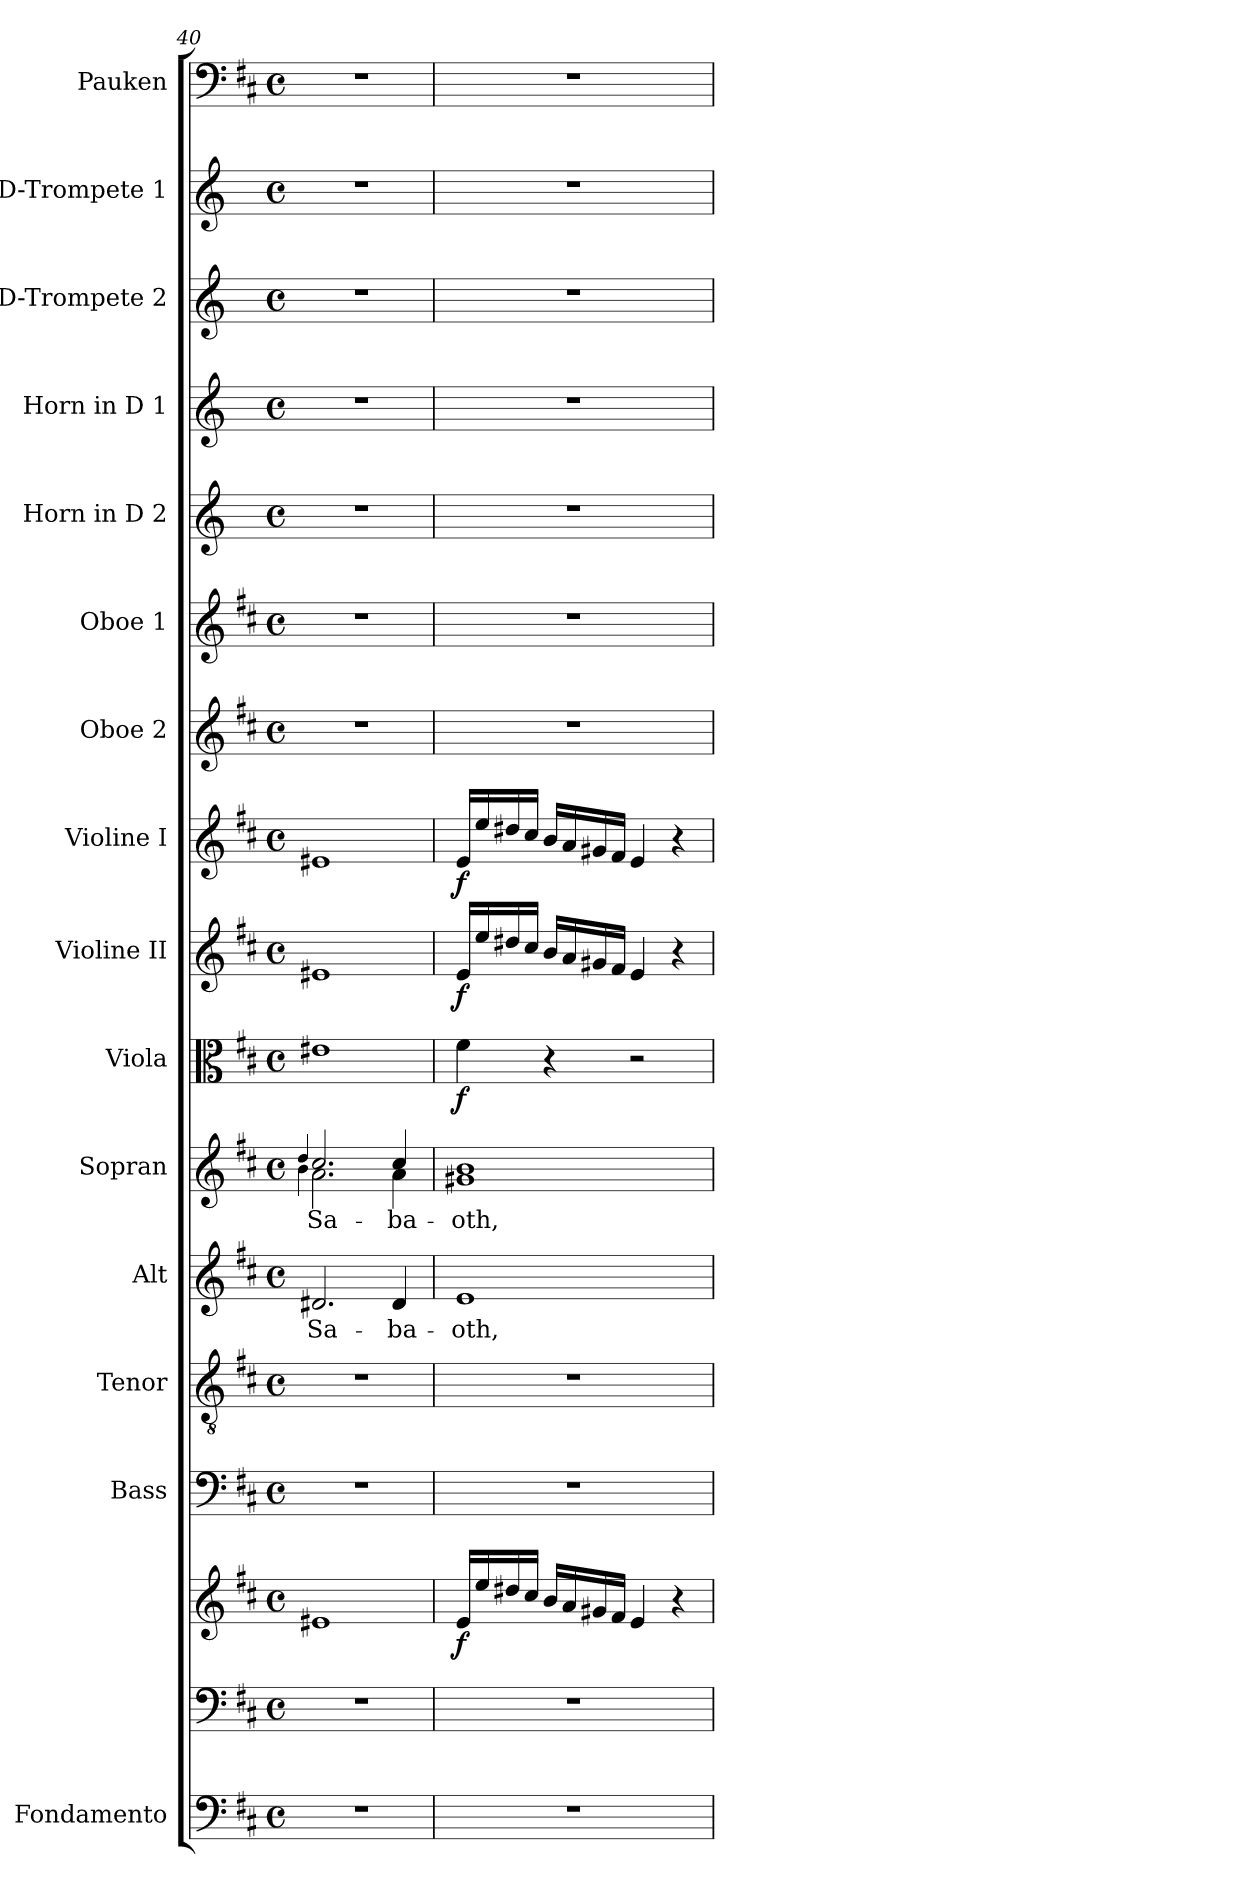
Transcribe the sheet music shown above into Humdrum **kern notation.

**kern	**kern	**kern	**dynam	**kern	**kern	**kern	**text	**kern	**text	**kern	**dynam	**kern	**dynam	**kern	**dynam	**kern	**kern	**kern	**kern	**kern	**kern	**kern
*part16	*part15	*part15	*part15	*part14	*part13	*part12	*part12	*part11	*part11	*part10	*part10	*part9	*part9	*part8	*part8	*part7	*part6	*part5	*part4	*part3	*part2	*part1
*staff17	*staff16	*staff15	*staff15/16	*staff14	*staff13	*staff12	*staff12	*staff11	*staff11	*staff10	*staff10	*staff9	*staff9	*staff8	*staff8	*staff7	*staff6	*staff5	*staff4	*staff3	*staff2	*staff1
*I"Fondamento	*	*	*	*I"Bass	*I"Tenor	*I"Alt	*	*I"Sopran	*	*I"Viola	*	*I"Violine II	*	*I"Violine I	*	*I"Oboe 2	*I"Oboe 1	*I"Horn in D 2	*I"Horn in D 1	*I"D-Trompete 2	*I"D-Trompete 1	*I"Pauken
*I'F.	*	*	*	*I'B.	*I'T.	*I'A.	*	*I'S.	*	*I'Vla.	*	*I'Vl. II	*	*I'Vl. I	*	*I'Ob. 2	*I'Ob. 1	*	*	*I'D Trp. 2	*I'D Trp. 1	*I'Pk.
*clefF4	*clefF4	*clefG2	*	*clefF4	*clefGv2	*clefG2	*	*clefG2	*	*clefC3	*	*clefG2	*	*clefG2	*	*clefG2	*clefG2	*clefG2	*clefG2	*clefG2	*clefG2	*clefF4
*ITrd7c12	*	*	*	*	*	*	*	*	*	*	*	*	*	*	*	*	*	*ITrd6c10	*ITrd6c10	*ITrd-1c-2	*ITrd-1c-2	*
*k[f#c#]	*k[f#c#]	*k[f#c#]	*	*k[f#c#]	*k[f#c#]	*k[f#c#]	*	*k[f#c#]	*	*k[f#c#]	*	*k[f#c#]	*	*k[f#c#]	*	*k[f#c#]	*k[f#c#]	*k[f#c#]	*k[f#c#]	*k[f#c#]	*k[f#c#]	*k[f#c#]
*D:	*D:	*D:	*	*D:	*D:	*D:	*	*D:	*	*D:	*	*D:	*	*D:	*	*D:	*D:	*D:	*D:	*D:	*D:	*D:
*M4/4	*M4/4	*M4/4	*	*M4/4	*M4/4	*M4/4	*	*M4/4	*	*M4/4	*	*M4/4	*	*M4/4	*	*M4/4	*M4/4	*M4/4	*M4/4	*M4/4	*M4/4	*M4/4
*met(c)	*met(c)	*met(c)	*	*met(c)	*met(c)	*met(c)	*	*met(c)	*	*met(c)	*	*met(c)	*	*met(c)	*	*met(c)	*met(c)	*met(c)	*met(c)	*met(c)	*met(c)	*met(c)
=40	=40	=40	=40	=40	=40	=40	=40	=40	=40	=40	=40	=40	=40	=40	=40	=40	=40	=40	=40	=40	=40	=40
*	*	*	*	*	*	*	*	*^	*	*	*	*	*	*	*	*	*	*	*	*	*	*
.	.	.	.	.	.	.	.	4qqdd/	4qqb\	.	.	.	.	.	.	.	.	.	.	.	.	.	.
!	!	!	!	!	!	!	!LO:LY:b	!	!	!LO:LY:b	!	!	!	!	!	!	!	!	!	!	!	!	!
1r	1r	1e#X	.	1r	1r	2.d#X/	Sa-	2.cc#/	2.a\	Sa-	1e#X	.	1e#X	.	1e#X	.	1r	1r	1r	1r	1r	1r	1r
!	!	!	!	!	!	!	!LO:LY:b	!	!	!LO:LY:b	!	!	!	!	!	!	!	!	!	!	!	!	!
.	.	.	.	.	.	4d#/	-ba-	4cc#/	4a\	-ba-	.	.	.	.	.	.	.	.	.	.	.	.	.
=41	=41	=41	=41	=41	=41	=41	=41	=41	=41	=41	=41	=41	=41	=41	=41	=41	=41	=41	=41	=41	=41	=41	=41
!	!	!	!LO:DY:b	!	!	!	!LO:LY:b	!	!	!LO:LY:b	!	!LO:DY:b	!	!LO:DY:b	!	!LO:DY:b	!	!	!	!	!	!	!
1r	1r	16e/LL	f	1r	1r	1e	-oth,	1b	1g#X	-oth,	4f#\	f	16e/LL	f	16e/LL	f	1r	1r	1r	1r	1r	1r	1r
.	.	16ee/	.	.	.	.	.	.	.	.	.	.	16ee/	.	16ee/	.	.	.	.	.	.	.	.
.	.	16dd#X/	.	.	.	.	.	.	.	.	.	.	16dd#X/	.	16dd#X/	.	.	.	.	.	.	.	.
.	.	16cc#/JJ	.	.	.	.	.	.	.	.	.	.	16cc#/JJ	.	16cc#/JJ	.	.	.	.	.	.	.	.
.	.	16b/LL	.	.	.	.	.	.	.	.	4r	.	16b/LL	.	16b/LL	.	.	.	.	.	.	.	.
.	.	16a/	.	.	.	.	.	.	.	.	.	.	16a/	.	16a/	.	.	.	.	.	.	.	.
.	.	16g#X/	.	.	.	.	.	.	.	.	.	.	16g#X/	.	16g#X/	.	.	.	.	.	.	.	.
.	.	16f#/JJ	.	.	.	.	.	.	.	.	.	.	16f#/JJ	.	16f#/JJ	.	.	.	.	.	.	.	.
.	.	4e/	.	.	.	.	.	.	.	.	2r	.	4e/	.	4e/	.	.	.	.	.	.	.	.
.	.	4r	.	.	.	.	.	.	.	.	.	.	4r	.	4r	.	.	.	.	.	.	.	.
*	*	*	*	*	*	*	*	*v	*v	*	*	*	*	*	*	*	*	*	*	*	*	*	*
=	=	=	=	=	=	=	=	=	=	=	=	=	=	=	=	=	=	=	=	=	=	=
*-	*-	*-	*-	*-	*-	*-	*-	*-	*-	*-	*-	*-	*-	*-	*-	*-	*-	*-	*-	*-	*-	*-
